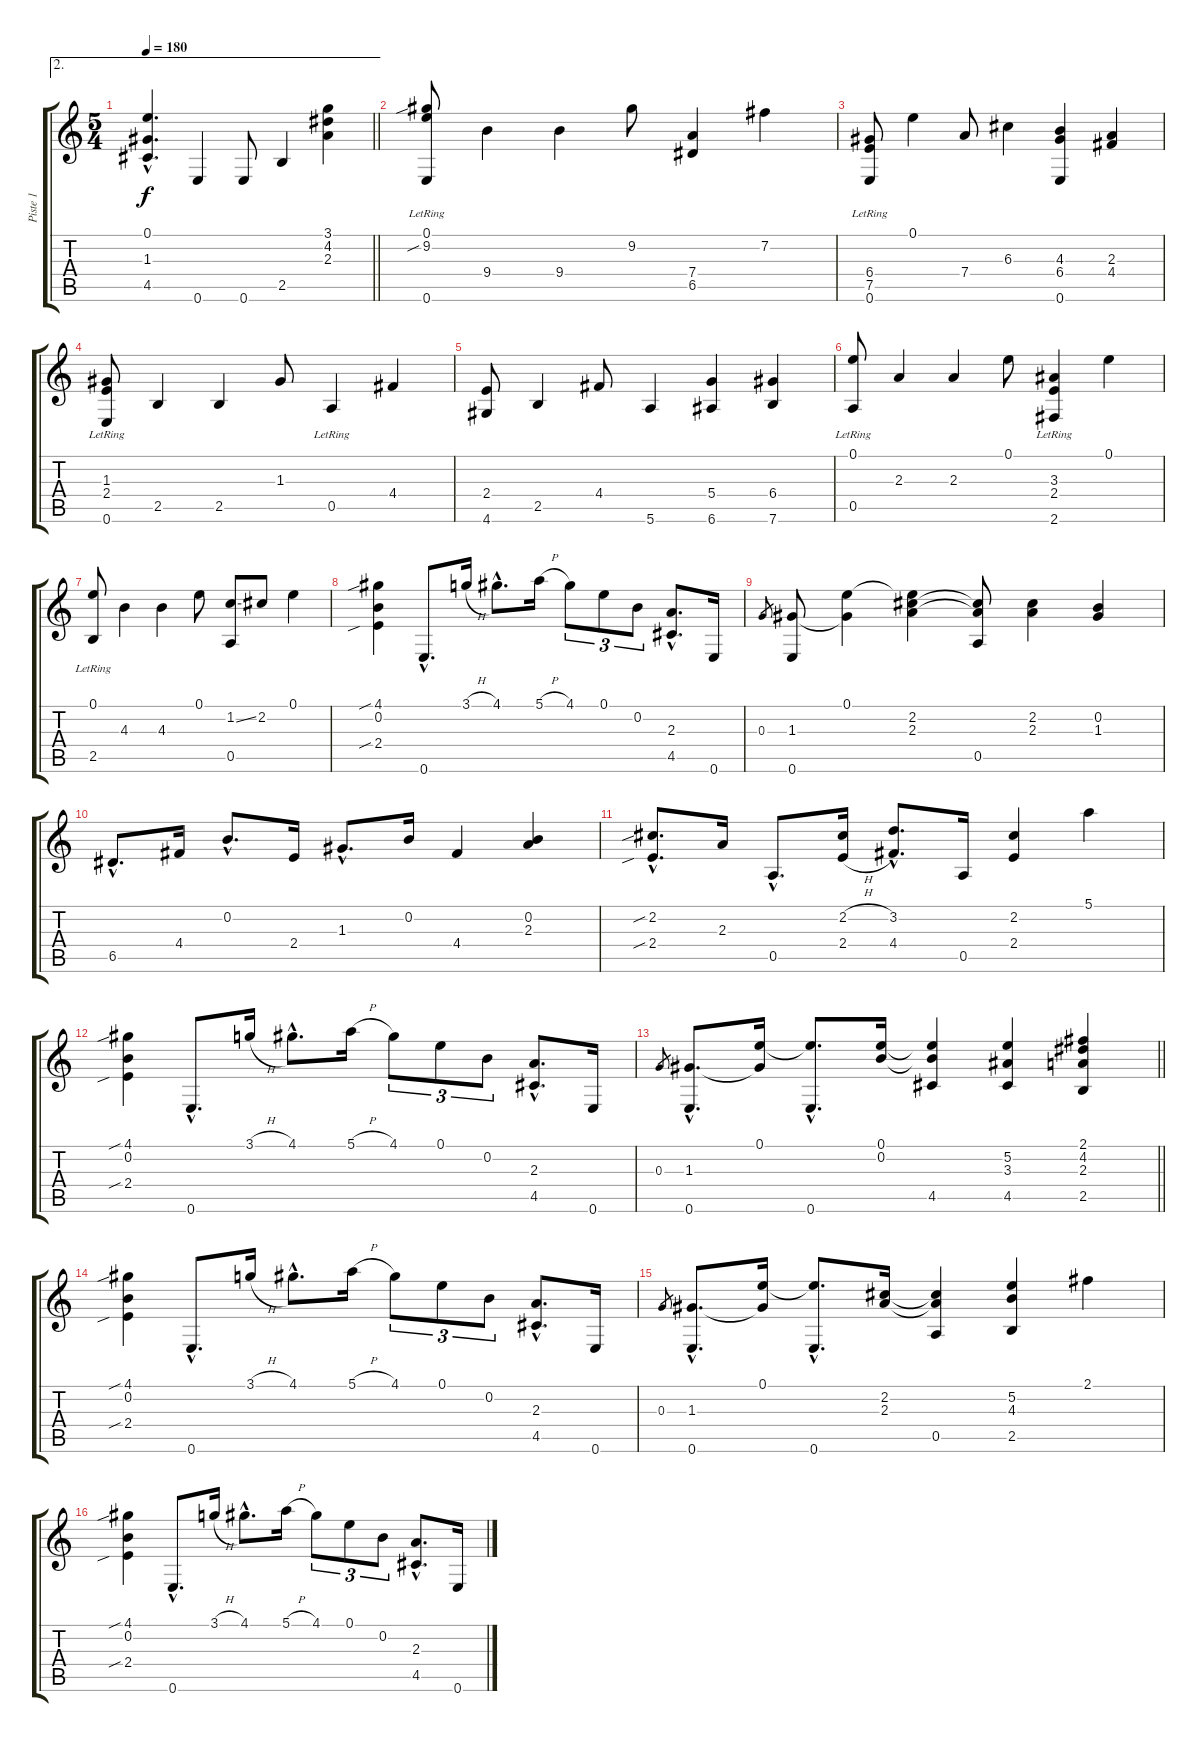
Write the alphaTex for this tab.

\track ("Piste 1" "Piste 1") {instrument acousticguitarsteel}
\staff {score tabs}
\tuning (E4 B3 G3 D3 A2 E2) {hide}
\ae 2
\ts (5 4)
\tempo 180
\clef g2
\barLineRight lightlight
\ks c
(0.1{hac} 1.3{hac} 4.5{hac}).4{d dy f} 0.6.4 0.6.8 2.5.4 (3.1 4.2 2.3).4 |
(0.1 9.2{sib} 0.6{lr}).8 9.4.4 9.4.4 9.2.8 (7.4 6.5).4 7.2.4 |
(6.4 7.5{lr} 0.6{lr}).8 0.1.4 7.4.8 6.3.4 (4.3 6.4 0.6).4 (2.3 4.4).4 |
(1.3 2.4 0.6{lr}).8 2.5.4 2.5.4 1.3.8 0.5{lr}.4 4.4.4 |
(2.4 4.6).8 2.5.4 4.4.8 5.6.4 (5.4 6.6).4 (6.4 7.6).4 |
(0.1 0.5{lr}).8 2.3.4 2.3.4 0.1.8 (3.3 2.4 2.6{lr}).4 0.1.4 |
(0.1 2.5{lr}).8 4.3.4 4.3.4 0.1.8 (1.2{ss} 0.5).8 2.2.8 0.1.4 |
(4.1{sib} 0.2 2.4{sib}).4 0.6{hac}.8{d} 3.1{h}.16 4.1{hac}.8{d} 5.1{h}.16 4.1.8{tu (3 2)} 0.1.8{tu (3 2)} 0.2.8{tu (3 2)} (2.3{hac} 4.5{hac}).8{d} 0.6.16 |
0.3.8{gr} (1.3 0.6).8 (0.1 1.3{t}).4 (0.1{t} 2.2 2.3).4 (2.2{t} 2.3{t} 0.5).8 (2.2 2.3).4 (0.2 1.3).4 |
6.5{hac}.8{d} 4.4.16 0.2{hac}.8{d} 2.4.16 1.3{hac}.8{d} 0.2.16 4.4.4 (0.2 2.3).4 |
(2.2{sib hac} 2.4{sib hac}).8{d} 2.3.16 0.5{hac}.8{d} (2.2{h} 2.4{h}).16 (3.2{hac} 4.4{hac}).8{d} 0.5.16 (2.2 2.4).4 5.1.4 |
(4.1{sib} 0.2 2.4{sib}).4 0.6{hac}.8{d} 3.1{h}.16 4.1{hac}.8{d} 5.1{h}.16 4.1.8{tu (3 2)} 0.1.8{tu (3 2)} 0.2.8{tu (3 2)} (2.3{hac} 4.5{hac}).8{d} 0.6.16 |
\barLineRight lightlight
0.3.8{gr} (1.3{hac} 0.6{hac}).8{d} (0.1 1.3{t}).16 (0.1{hac t} 0.6{hac}).8{d} (0.1 0.2).16 (0.1{t} 0.2{t} 4.5).4 (5.2 3.3 4.5).4 (2.1 4.2 2.3 2.5).4 |
(4.1{sib} 0.2 2.4{sib}).4 0.6{hac}.8{d} 3.1{h}.16 4.1{hac}.8{d} 5.1{h}.16 4.1.8{tu (3 2)} 0.1.8{tu (3 2)} 0.2.8{tu (3 2)} (2.3{hac} 4.5{hac}).8{d} 0.6.16 |
0.3.8{gr} (1.3{hac} 0.6{hac}).8{d} (0.1 1.3{t}).16 (0.1{hac t} 0.6{hac}).8{d} (2.2 2.3).16 (2.2{t} 2.3{t} 0.5).4 (5.2 4.3 2.5).4 2.1.4 |
(4.1{sib} 0.2 2.4{sib}).4 0.6{hac}.8{d} 3.1{h}.16 4.1{hac}.8{d} 5.1{h}.16 4.1.8{tu (3 2)} 0.1.8{tu (3 2)} 0.2.8{tu (3 2)} (2.3{hac} 4.5{hac}).8{d} 0.6.16
